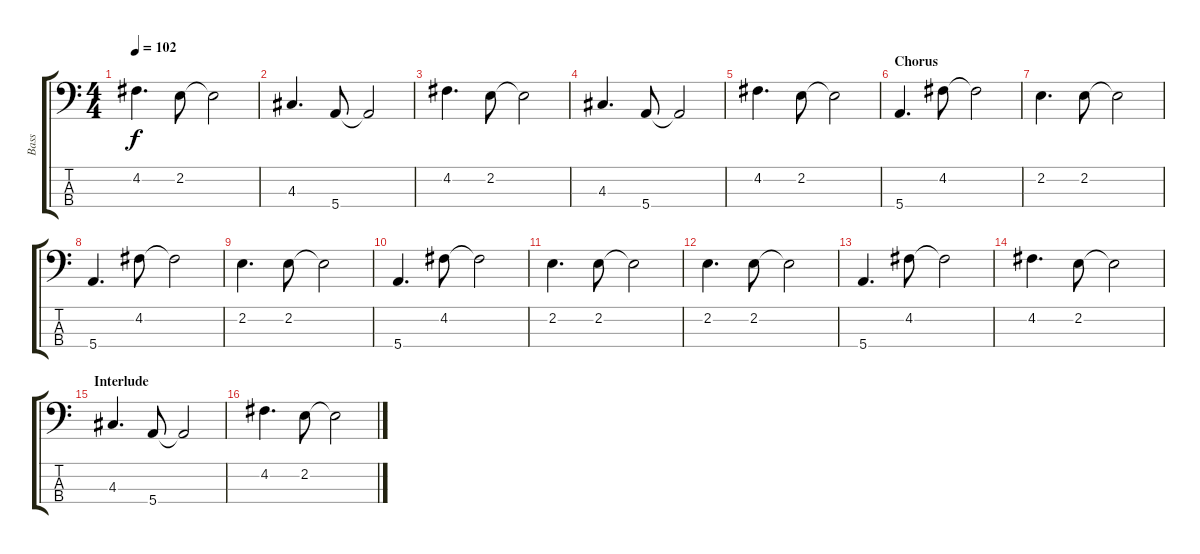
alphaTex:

\track ("Bass" "Bass") {instrument acousticbass}
\staff {score tabs}
\tuning (G2 D2 A1 E1) {hide}
\ts (4 4)
\tempo 102
\clef f4
\ks c
4.2.4{d dy f} 2.2.8 2.2{t}.2 |
4.3.4{d} 5.4.8 5.4{t}.2 |
4.2.4{d} 2.2.8 2.2{t}.2 |
4.3.4{d} 5.4.8 5.4{t}.2 |
4.2.4{d} 2.2.8 2.2{t}.2 |
\section ("" "Chorus")
5.4.4{d} 4.2.8 4.2{t}.2 |
2.2.4{d} 2.2.8 2.2{t}.2 |
5.4.4{d} 4.2.8 4.2{t}.2 |
2.2.4{d} 2.2.8 2.2{t}.2 |
5.4.4{d} 4.2.8 4.2{t}.2 |
2.2.4{d} 2.2.8 2.2{t}.2 |
2.2.4{d} 2.2.8 2.2{t}.2 |
5.4.4{d} 4.2.8 4.2{t}.2 |
4.2.4{d} 2.2.8 2.2{t}.2 |
\section ("" "Interlude")
4.3.4{d} 5.4.8 5.4{t}.2 |
4.2.4{d} 2.2.8 2.2{t}.2
